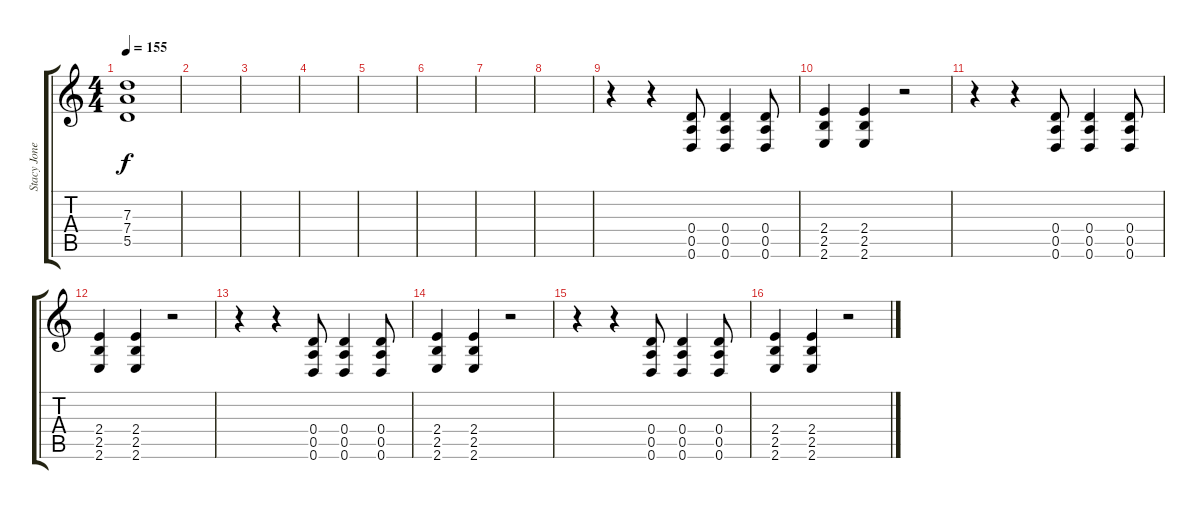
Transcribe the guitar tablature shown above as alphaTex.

\track ("Stacy Jones" "Stacy Jone") {instrument distortionguitar}
\staff {score tabs}
\tuning (E4 B3 G3 D3 A2 D2) {hide}
\ts (4 4)
\tempo 155
\clef g2
\ks c
(7.3{t} 7.4{t} 5.5{t}).1{dy f} |
|
|
|
|
|
|
|
r.4{instrument distortionguitar} r.4 (0.4 0.5 0.6).8 (0.4 0.5 0.6).4 (0.4 0.5 0.6).8 |
(2.4 2.5 2.6).4 (2.4 2.5 2.6).4 r.2 |
r.4 r.4 (0.4 0.5 0.6).8 (0.4 0.5 0.6).4 (0.4 0.5 0.6).8 |
(2.4 2.5 2.6).4 (2.4 2.5 2.6).4 r.2 |
r.4 r.4 (0.4 0.5 0.6).8 (0.4 0.5 0.6).4 (0.4 0.5 0.6).8 |
(2.4 2.5 2.6).4 (2.4 2.5 2.6).4 r.2 |
r.4 r.4 (0.4 0.5 0.6).8 (0.4 0.5 0.6).4 (0.4 0.5 0.6).8 |
(2.4 2.5 2.6).4 (2.4 2.5 2.6).4 r.2
